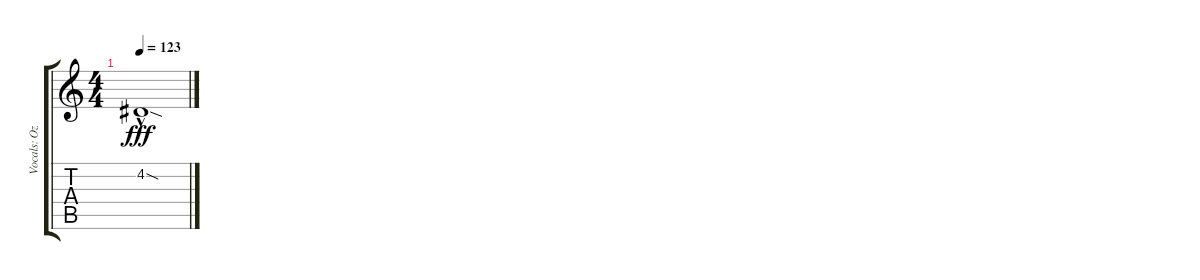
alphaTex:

\track ("Vocals: Ozzy" "Vocals: Oz") {instrument lead2sawtooth}
\staff {score tabs}
\tuning (E4 B3 G3 D3 A2 E2) {hide}
\ts (4 4)
\tempo 123
\clef g2
\ks c
4.2{sod hac}.1{dy fff}
